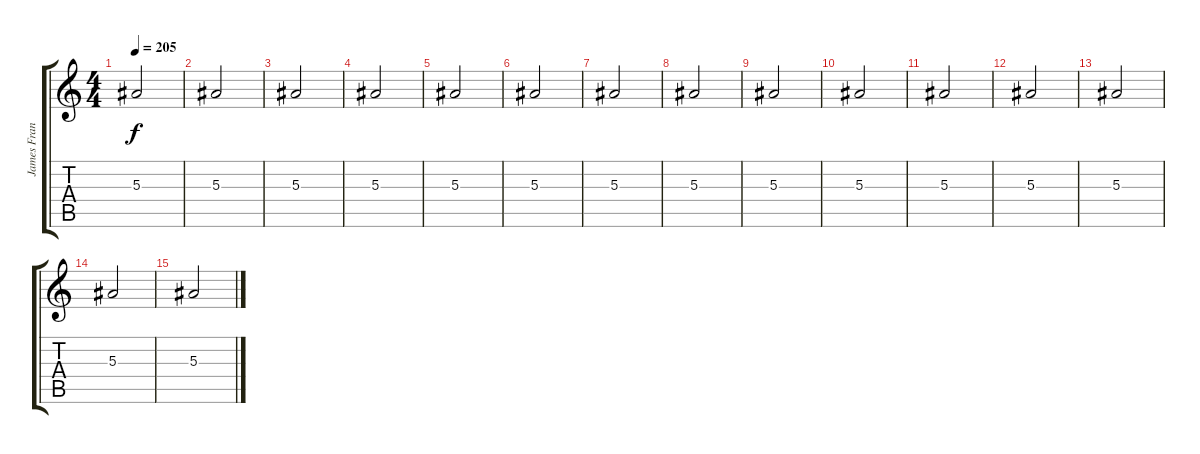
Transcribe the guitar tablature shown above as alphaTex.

\track ("James Frantic Guitar" "James Fran") {instrument distortionguitar}
\staff {score tabs}
\tuning (D4 A3 F3 C3 G2 C2) {hide}
\ts (4 4)
\tempo 205
\clef g2
\ks c
5.3.2{dy f} |
5.3.2 |
5.3.2 |
5.3.2 |
5.3.2 |
5.3.2 |
5.3.2 |
5.3.2 |
5.3.2 |
5.3.2 |
5.3.2 |
5.3.2 |
5.3.2 |
5.3.2 |
5.3.2
